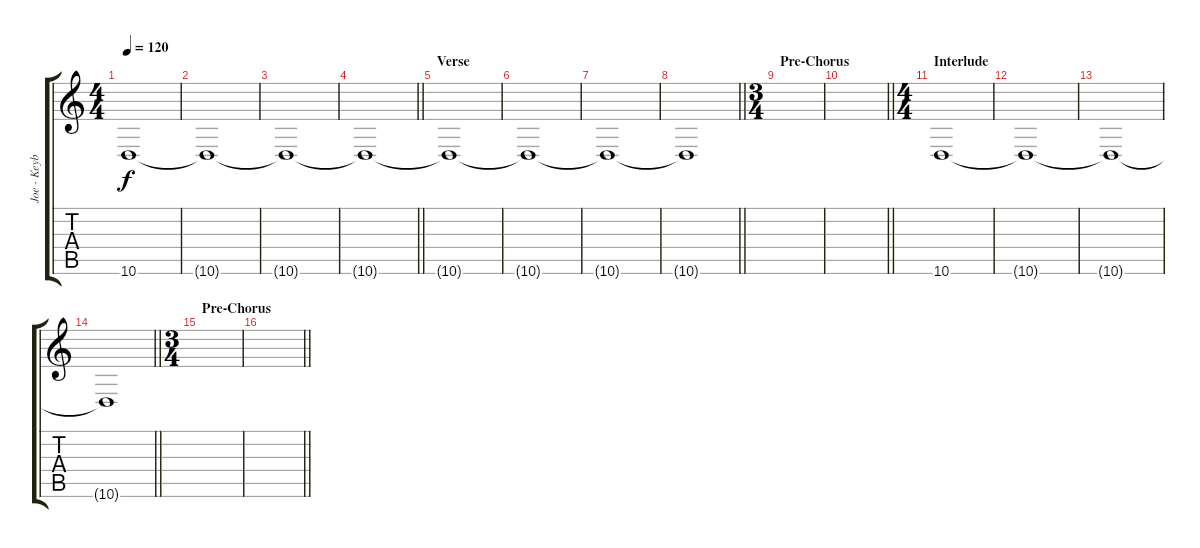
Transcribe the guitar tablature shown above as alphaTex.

\track ("Joe - Keyboards" "Joe - Keyb") {instrument pad8sweep}
\staff {score tabs}
\tuning (E4 B3 G3 D3 A2 E2) {hide}
\ts (4 4)
\tempo 120
\clef g2
\ks c
10.6{t}.1{dy f} |
10.6{t}.1 |
10.6{t}.1 |
\barLineRight lightlight
10.6{t}.1 |
\section ("" "Verse")
10.6{t}.1 |
10.6{t}.1 |
10.6{t}.1 |
\barLineRight lightlight
10.6{t}.1 |
\ts (3 4)
\section ("" "Pre-Chorus")
|
\barLineRight lightlight
|
\ts (4 4)
\section ("" "Interlude")
10.6.1 |
10.6{t}.1 |
10.6{t}.1 |
\barLineRight lightlight
10.6{t}.1 |
\ts (3 4)
\section ("" "Pre-Chorus")
|
\barLineRight lightlight
